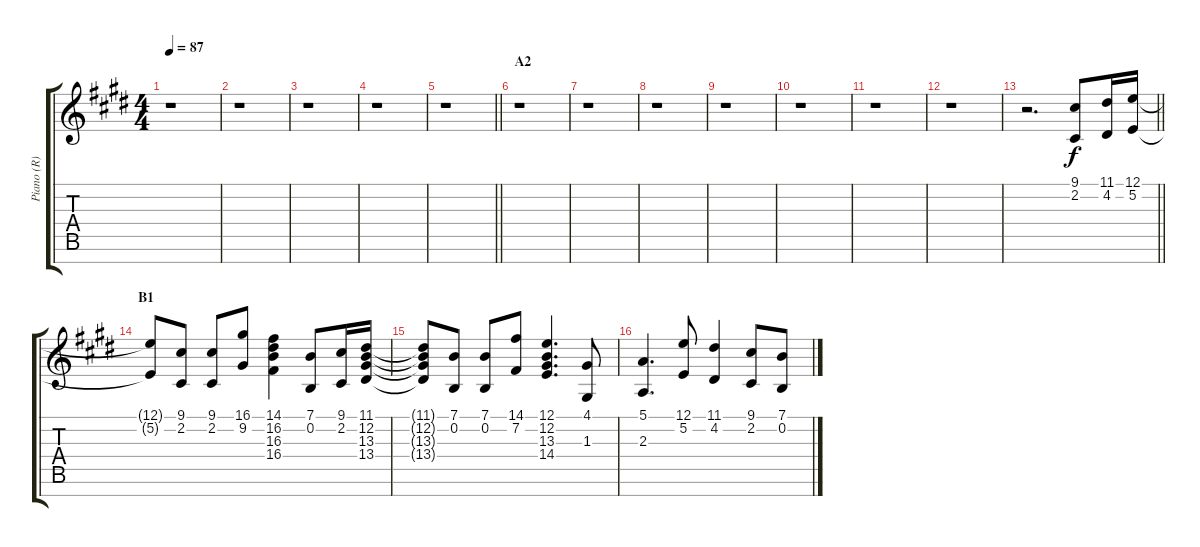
\track ("Piano (R)" "Piano (R)") {instrument acousticgrandpiano}
\staff {score tabs}
\tuning (E4 B3 G3 D3 A2 E2 B1) {hide}
\ts (4 4)
\tempo 87
\clef g2
\ks e
r.1{dy f} |
r.1 |
r.1 |
r.1 |
\barLineRight lightlight
r.1 |
\section ("" "A2")
r.1 |
r.1 |
r.1 |
r.1 |
r.1 |
r.1 |
r.1 |
\barLineRight lightlight
r.2{d} (9.1 2.2).8 (11.1 4.2).16 (12.1 5.2).16 |
\section ("" "B1")
(12.1{t} 5.2{t}).8 (9.1 2.2).8 (9.1 2.2).8 (16.1 9.2).8 (14.1 16.2 16.3 16.4).4 (7.1 0.2).8 (9.1 2.2).16 (11.1 12.2 13.3 13.4).16 |
(11.1{t} 12.2{t} 13.3{t} 13.4{t}).8 (7.1 0.2).8 (7.1 0.2).8 (14.1 7.2).8 (12.1 12.2 13.3 14.4).4{d} (4.1 1.3).8 |
(5.1 2.3).4{d} (12.1 5.2).8 (11.1 4.2).4 (9.1 2.2).8 (7.1 0.2).8
